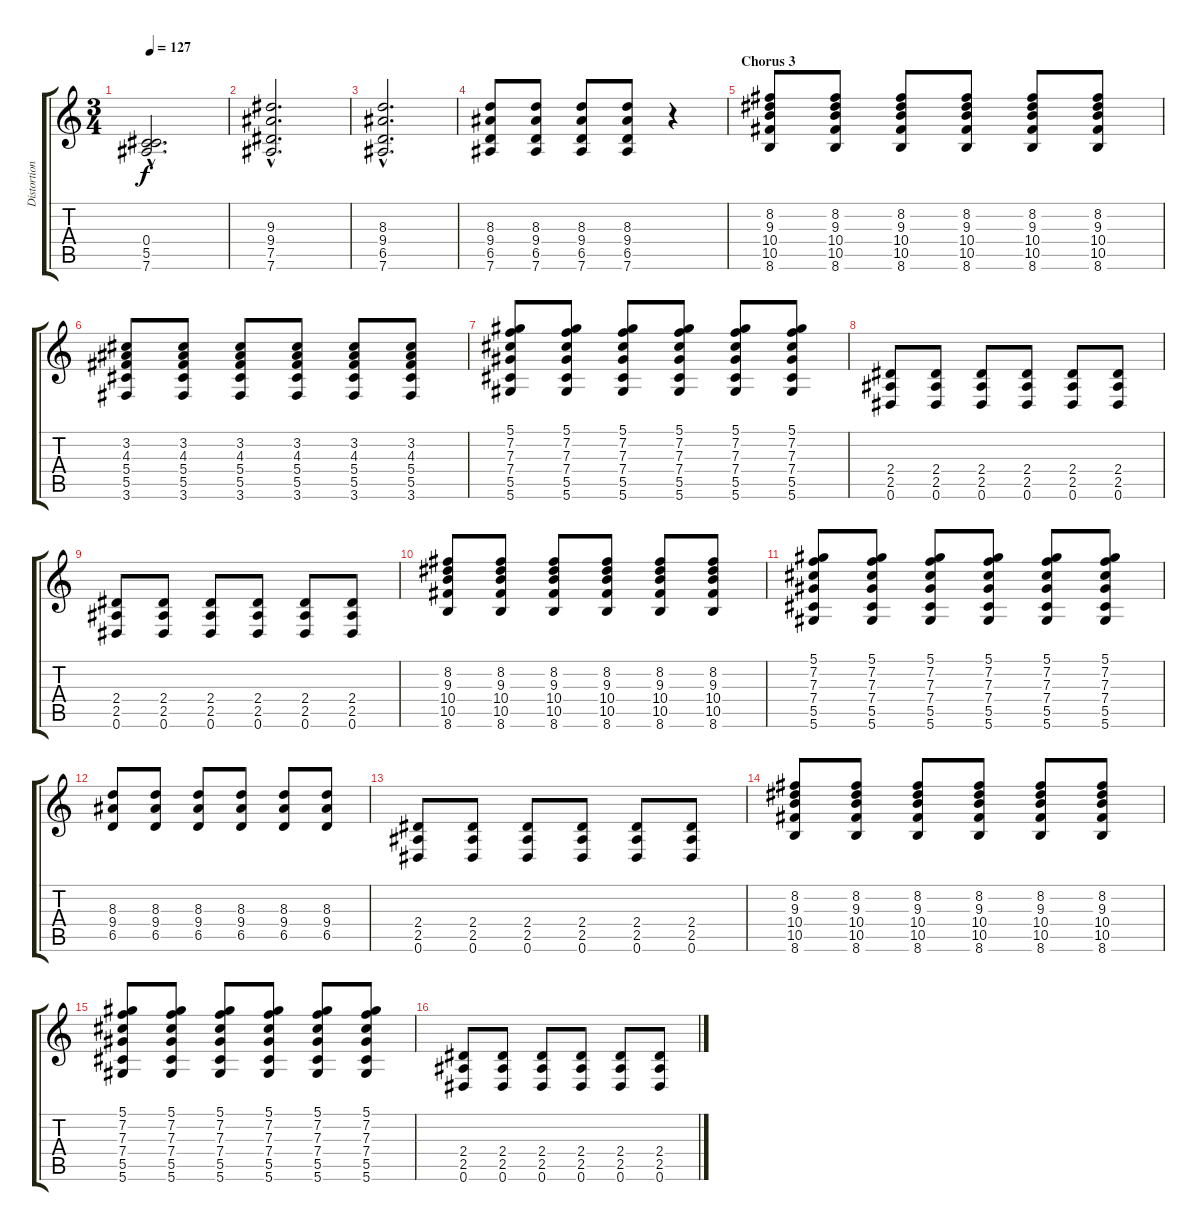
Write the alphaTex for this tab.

\track ("Distortion Guitar (Jade)" "Distortion") {instrument overdrivenguitar}
\staff {score tabs}
\tuning (Eb4 Bb3 Gb3 Db3 Ab2 Eb2) {hide}
\ts (3 4)
\tempo 127
\clef g2
\ks c
(0.4{hac} 5.5{hac} 7.6{hac}).2{d dy f instrument overdrivenguitar} |
(9.3{hac} 9.4{hac} 7.5{hac} 7.6{hac}).2{d} |
(8.3{hac} 9.4{hac} 6.5{hac} 7.6{hac}).2{d} |
(8.3 9.4 6.5 7.6).8 (8.3 9.4 6.5 7.6).8 (8.3 9.4 6.5 7.6).8 (8.3 9.4 6.5 7.6).8 r.4 |
\section ("" "Chorus 3")
(8.2 9.3 10.4 10.5 8.6).8 (8.2 9.3 10.4 10.5 8.6).8 (8.2 9.3 10.4 10.5 8.6).8 (8.2 9.3 10.4 10.5 8.6).8 (8.2 9.3 10.4 10.5 8.6).8 (8.2 9.3 10.4 10.5 8.6).8 |
(3.2 4.3 5.4 5.5 3.6).8 (3.2 4.3 5.4 5.5 3.6).8 (3.2 4.3 5.4 5.5 3.6).8 (3.2 4.3 5.4 5.5 3.6).8 (3.2 4.3 5.4 5.5 3.6).8 (3.2 4.3 5.4 5.5 3.6).8 |
(5.1 7.2 7.3 7.4 5.5 5.6).8 (5.1 7.2 7.3 7.4 5.5 5.6).8 (5.1 7.2 7.3 7.4 5.5 5.6).8 (5.1 7.2 7.3 7.4 5.5 5.6).8 (5.1 7.2 7.3 7.4 5.5 5.6).8 (5.1 7.2 7.3 7.4 5.5 5.6).8 |
(2.4 2.5 0.6).8 (2.4 2.5 0.6).8 (2.4 2.5 0.6).8 (2.4 2.5 0.6).8 (2.4 2.5 0.6).8 (2.4 2.5 0.6).8 |
(2.4 2.5 0.6).8 (2.4 2.5 0.6).8 (2.4 2.5 0.6).8 (2.4 2.5 0.6).8 (2.4 2.5 0.6).8 (2.4 2.5 0.6).8 |
(8.2 9.3 10.4 10.5 8.6).8 (8.2 9.3 10.4 10.5 8.6).8 (8.2 9.3 10.4 10.5 8.6).8 (8.2 9.3 10.4 10.5 8.6).8 (8.2 9.3 10.4 10.5 8.6).8 (8.2 9.3 10.4 10.5 8.6).8 |
(5.1 7.2 7.3 7.4 5.5 5.6).8 (5.1 7.2 7.3 7.4 5.5 5.6).8 (5.1 7.2 7.3 7.4 5.5 5.6).8 (5.1 7.2 7.3 7.4 5.5 5.6).8 (5.1 7.2 7.3 7.4 5.5 5.6).8 (5.1 7.2 7.3 7.4 5.5 5.6).8 |
(8.3 9.4 6.5).8 (8.3 9.4 6.5).8 (8.3 9.4 6.5).8 (8.3 9.4 6.5).8 (8.3 9.4 6.5).8 (8.3 9.4 6.5).8 |
(2.4 2.5 0.6).8 (2.4 2.5 0.6).8 (2.4 2.5 0.6).8 (2.4 2.5 0.6).8 (2.4 2.5 0.6).8 (2.4 2.5 0.6).8 |
(8.2 9.3 10.4 10.5 8.6).8 (8.2 9.3 10.4 10.5 8.6).8 (8.2 9.3 10.4 10.5 8.6).8 (8.2 9.3 10.4 10.5 8.6).8 (8.2 9.3 10.4 10.5 8.6).8 (8.2 9.3 10.4 10.5 8.6).8 |
(5.1 7.2 7.3 7.4 5.5 5.6).8 (5.1 7.2 7.3 7.4 5.5 5.6).8 (5.1 7.2 7.3 7.4 5.5 5.6).8 (5.1 7.2 7.3 7.4 5.5 5.6).8 (5.1 7.2 7.3 7.4 5.5 5.6).8 (5.1 7.2 7.3 7.4 5.5 5.6).8 |
(2.4 2.5 0.6).8 (2.4 2.5 0.6).8 (2.4 2.5 0.6).8 (2.4 2.5 0.6).8 (2.4 2.5 0.6).8 (2.4 2.5 0.6).8
